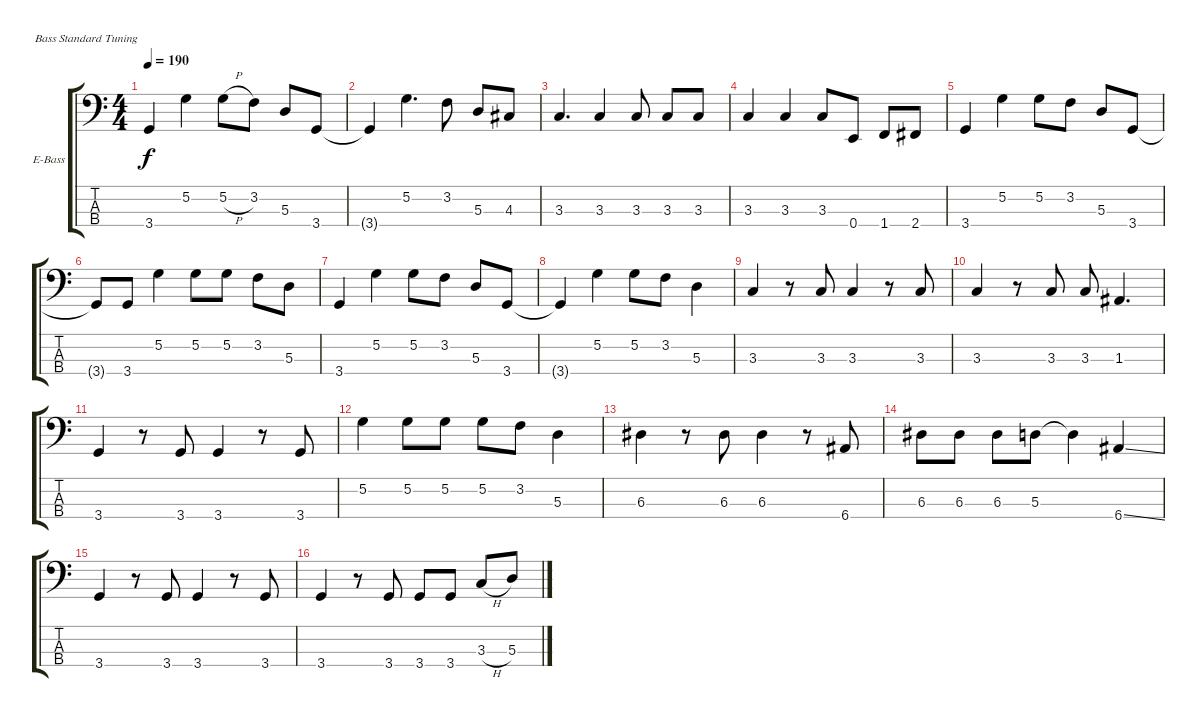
\bracketExtendMode groupsimilarinstruments
\firstSystemTrackNameOrientation horizontal
\otherSystemsTrackNameOrientation horizontal
\track ("Glenn Hughes" "E-Bass") {instrument electricbassfinger}
\staff {score tabs}
\tuning (G2 D2 A1 E1)
\ts (4 4)
\tempo 190
\clef f4
\ks c
3.4.4{dy f} 5.2.4 5.2{h}.8 3.2.8 5.3.8 3.4.8 |
3.4{t}.4 5.2.4{d} 3.2.8 5.3.8 4.3.8 |
3.3.4{d} 3.3.4 3.3.8 3.3.8 3.3.8 |
3.3.4 3.3.4 3.3.8 0.4.8 1.4.8 2.4.8 |
3.4.4 5.2.4 5.2.8 3.2.8 5.3.8 3.4.8 |
3.4{t}.8 3.4.8 5.2.4 5.2.8 5.2.8 3.2.8 5.3.8 |
3.4.4 5.2.4 5.2.8 3.2.8 5.3.8 3.4.8 |
3.4{t}.4 5.2.4 5.2.8 3.2.8 5.3.4 |
3.3.4 r.8 3.3.8 3.3.4 r.8 3.3.8 |
3.3.4 r.8 3.3.8 3.3.8 1.3.4{d} |
3.4.4 r.8 3.4.8 3.4.4 r.8 3.4.8 |
5.2.4 5.2.8 5.2.8 5.2.8 3.2.8 5.3.4 |
6.3.4 r.8 6.3.8 6.3.4 r.8 6.4.8 |
6.3.8 6.3.8 6.3.8 5.3.8 5.3{t}.4 6.4{ss}.4 |
3.4.4 r.8 3.4.8 3.4.4 r.8 3.4.8 |
3.4.4 r.8 3.4.8 3.4.8 3.4.8 3.3{h}.8 5.3.8
